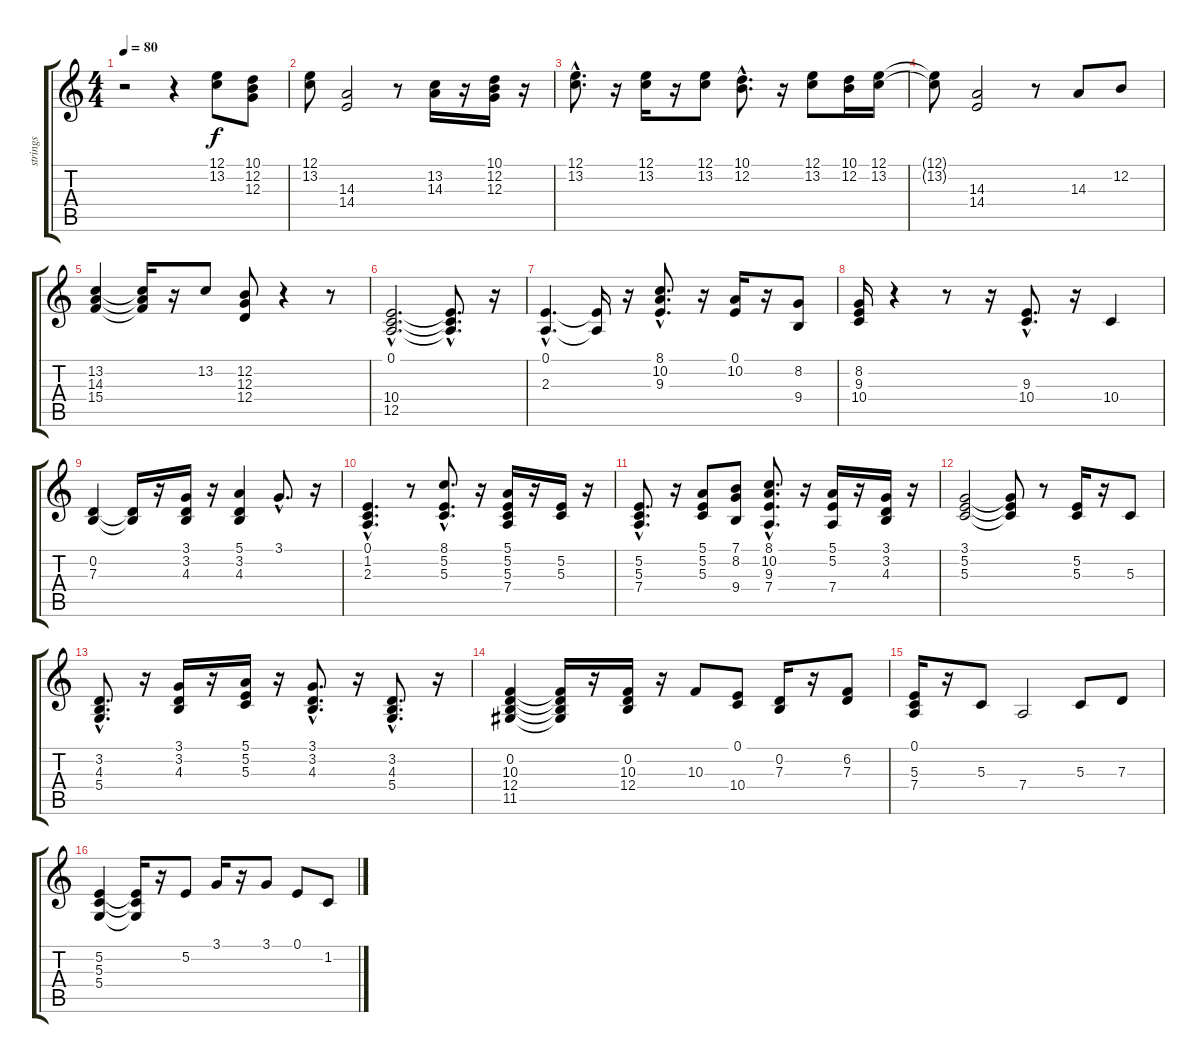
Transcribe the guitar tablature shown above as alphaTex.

\track ("strings" "strings") {instrument stringensemble1}
\staff {score tabs}
\tuning (E4 B3 G3 D3 A2 E2) {hide}
\ts (4 4)
\tempo 80
\clef g2
\ks c
r.2{dy f instrument stringensemble1} r.4 (12.1 13.2).8 (10.1 12.2 12.3).8 |
(12.1 13.2).8 (14.3 14.4).2 r.8 (13.2 14.3).16 r.16 (10.1 12.2 12.3).16 r.16 |
(12.1{hac} 13.2{hac}).8{d} r.16 (12.1 13.2).16 r.16 (12.1 13.2).8 (10.1{hac} 12.2{hac}).8{d} r.16 (12.1 13.2).8 (10.1 12.2).16 (12.1 13.2).16 |
(12.1{t} 13.2{t}).8 (14.3 14.4).2 r.8 14.3.8 12.2.8 |
(13.2 14.3 15.4).4 (13.2{t} 14.3{t} 15.4{t}).16 r.16 13.2.8 (12.2 12.3 12.4).8 r.4 r.8 |
(0.1{hac} 10.4{hac} 12.5{hac}).2{d} (0.1{hac t} 10.4{hac t} 12.5{hac t}).8{d} r.16 |
(0.1{hac} 2.3{hac}).4{d} (0.1{t} 2.3{t}).16 r.16 (8.1{hac} 10.2{hac} 9.3{hac}).8{d} r.16 (0.1 10.2).16 r.16 (8.2 9.4).8 |
(8.2 9.3 10.4).16 r.4 r.8 r.16 (9.3{hac} 10.4{hac}).8{d} r.16 10.4.4 |
(0.2 7.3).4 (0.2{t} 7.3{t}).16 r.16 (3.1 3.2 4.3).16 r.16 (5.1 3.2 4.3).4 3.1{hac}.8{d} r.16 |
(0.1{hac} 1.2{hac} 2.3{hac}).4{d} r.8 (8.1{hac} 5.2{hac} 5.3{hac}).8{d} r.16 (5.1 5.2 5.3 7.4).16 r.16 (5.2 5.3).16 r.16 |
(5.2{hac} 5.3{hac} 7.4{hac}).8{d} r.16 (5.1 5.2 5.3).8 (7.1 8.2 9.4).8 (8.1{hac} 10.2{hac} 9.3{hac} 7.4{hac}).8{d} r.16 (5.1 5.2 7.4).16 r.16 (3.1 3.2 4.3).16 r.16 |
(3.1 5.2 5.3).2 (3.1{t} 5.2{t} 5.3{t}).8 r.8 (5.2 5.3).16 r.16 5.3.8 |
(3.2{hac} 4.3{hac} 5.4{hac}).8{d} r.16 (3.1 3.2 4.3).16 r.16 (5.1 5.2 5.3).16 r.16 (3.1{hac} 3.2{hac} 4.3{hac}).8{d} r.16 (3.2{hac} 4.3{hac} 5.4{hac}).8{d} r.16 |
(0.2 10.3 12.4 11.5).4 (0.2{t} 10.3{t} 12.4{t} 11.5{t}).16 r.16 (0.2 10.3 12.4).16 r.16 10.3.8 (0.1 10.4).8 (0.2 7.3).16 r.16 (6.2 7.3).8 |
(0.1 5.3 7.4).16 r.16 5.3.8 7.4.2 5.3.8 7.3.8 |
(5.2 5.3 5.4).4 (5.2{t} 5.3{t} 5.4{t}).16 r.16 5.2.8 3.1.16 r.16 3.1.8 0.1.8 1.2.8
